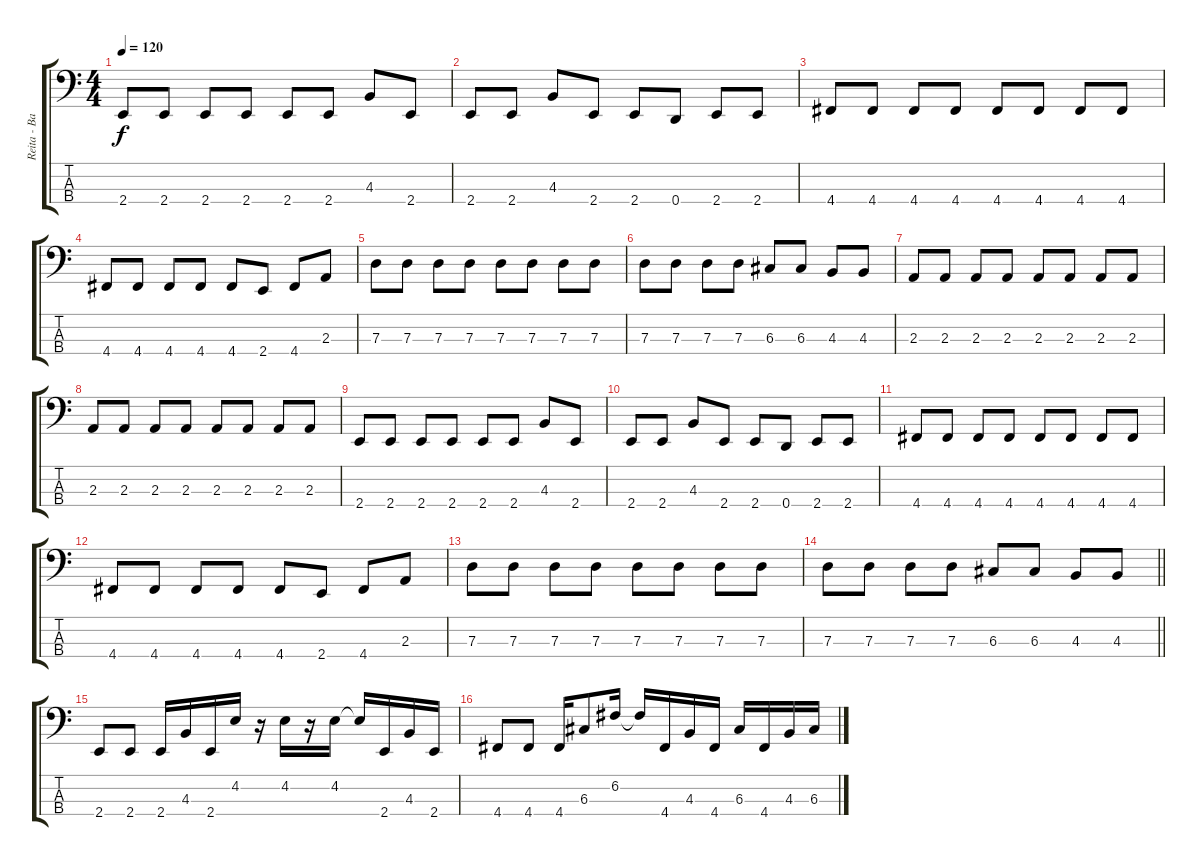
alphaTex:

\track ("Reita - Bass" "Reita - Ba") {instrument electricbasspick}
\staff {score tabs}
\tuning (F2 C2 G1 D1) {hide}
\ts (4 4)
\tempo 120
\clef f4
\ks c
2.4.8{dy f} 2.4.8 2.4.8 2.4.8 2.4.8 2.4.8 4.3.8 2.4.8 |
2.4.8 2.4.8 4.3.8 2.4.8 2.4.8 0.4.8 2.4.8 2.4.8 |
4.4.8 4.4.8 4.4.8 4.4.8 4.4.8 4.4.8 4.4.8 4.4.8 |
4.4.8 4.4.8 4.4.8 4.4.8 4.4.8 2.4.8 4.4.8 2.3.8 |
7.3.8 7.3.8 7.3.8 7.3.8 7.3.8 7.3.8 7.3.8 7.3.8 |
7.3.8 7.3.8 7.3.8 7.3.8 6.3.8 6.3.8 4.3.8 4.3.8 |
2.3.8 2.3.8 2.3.8 2.3.8 2.3.8 2.3.8 2.3.8 2.3.8 |
2.3.8 2.3.8 2.3.8 2.3.8 2.3.8 2.3.8 2.3.8 2.3.8 |
2.4.8 2.4.8 2.4.8 2.4.8 2.4.8 2.4.8 4.3.8 2.4.8 |
2.4.8 2.4.8 4.3.8 2.4.8 2.4.8 0.4.8 2.4.8 2.4.8 |
4.4.8 4.4.8 4.4.8 4.4.8 4.4.8 4.4.8 4.4.8 4.4.8 |
4.4.8 4.4.8 4.4.8 4.4.8 4.4.8 2.4.8 4.4.8 2.3.8 |
7.3.8 7.3.8 7.3.8 7.3.8 7.3.8 7.3.8 7.3.8 7.3.8 |
\barLineRight lightlight
7.3.8 7.3.8 7.3.8 7.3.8 6.3.8 6.3.8 4.3.8 4.3.8 |
2.4.8 2.4.8 2.4.16 4.3.16 2.4.16 4.2.16 r.16 4.2.16 r.16 4.2.16 4.2{t}.16 2.4.16 4.3.16 2.4.16 |
4.4.8 4.4.8 4.4.16 6.3.8 6.2.16 6.2{t}.16 4.4.16 4.3.16 4.4.16 6.3.16 4.4.16 4.3.16 6.3.16
